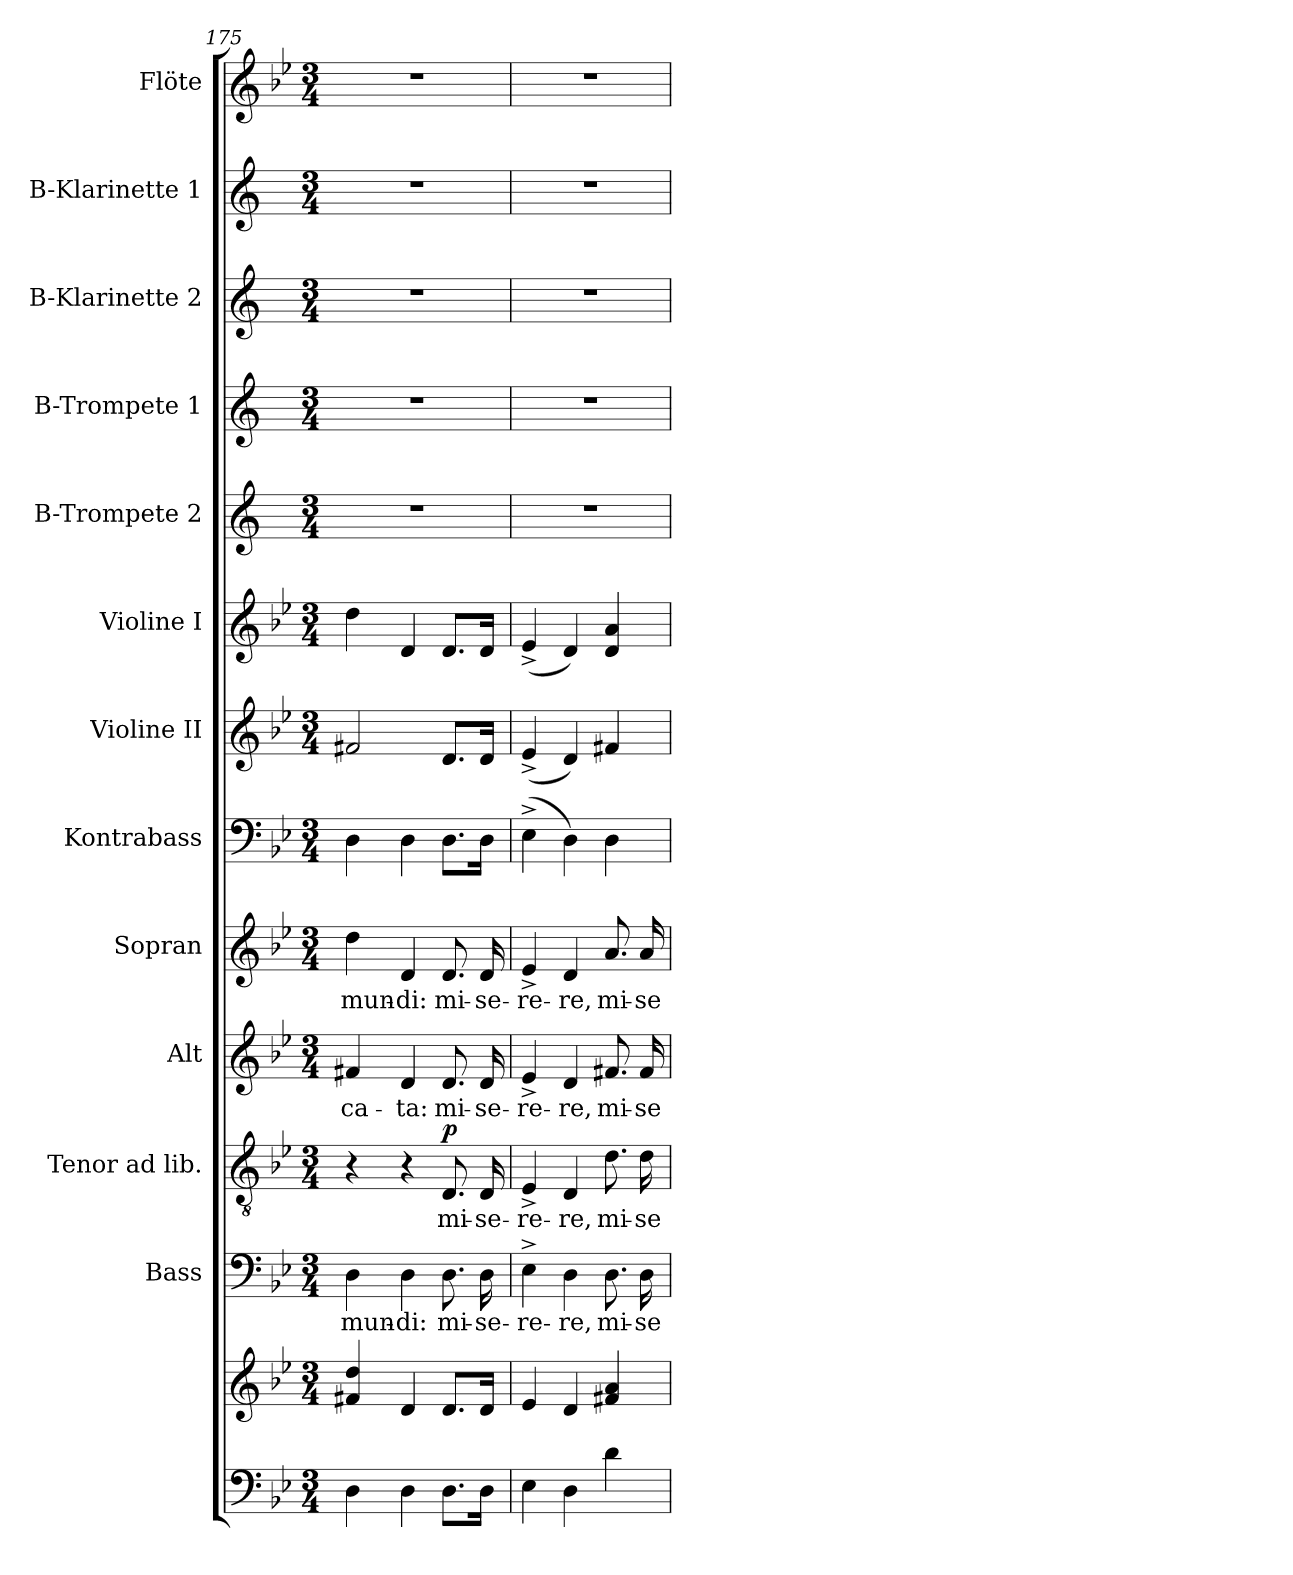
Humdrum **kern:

**kern	**kern	**kern	**text	**kern	**text	**dynam	**kern	**text	**kern	**text	**kern	**kern	**kern	**kern	**kern	**kern	**kern	**kern
*part13	*part13	*part12	*part12	*part11	*part11	*part11	*part10	*part10	*part9	*part9	*part8	*part7	*part6	*part5	*part4	*part3	*part2	*part1
*staff14	*staff13	*staff12	*staff12	*staff11	*staff11	*staff11	*staff10	*staff10	*staff9	*staff9	*staff8	*staff7	*staff6	*staff5	*staff4	*staff3	*staff2	*staff1
*	*	*I"Bass	*	*I"Tenor ad lib.	*	*	*I"Alt	*	*I"Sopran	*	*I"Kontrabass	*I"Violine II	*I"Violine I	*I"B-Trompete 2	*I"B-Trompete 1	*I"B-Klarinette 2	*I"B-Klarinette 1	*I"Flöte
*	*	*I'B.	*	*I'T.	*	*	*I'A.	*	*I'S.	*	*I'Kb.	*I'Vl. II	*I'Vl. I	*I'B Trp. 2	*I'B Trp. 1	*I'B Kl. 2	*I'B Kl. 1	*I'Fl.
*clefF4	*clefG2	*clefF4	*	*clefGv2	*	*	*clefG2	*	*clefG2	*	*clefF4	*clefG2	*clefG2	*clefG2	*clefG2	*clefG2	*clefG2	*clefG2
*	*	*	*	*	*	*	*	*	*	*	*ITrd7c12	*	*	*ITrd1c2	*ITrd1c2	*ITrd1c2	*ITrd1c2	*
*k[b-e-]	*k[b-e-]	*k[b-e-]	*	*k[b-e-]	*	*	*k[b-e-]	*	*k[b-e-]	*	*k[b-e-]	*k[b-e-]	*k[b-e-]	*k[b-e-]	*k[b-e-]	*k[b-e-]	*k[b-e-]	*k[b-e-]
*B-:	*B-:	*B-:	*	*B-:	*	*	*B-:	*	*B-:	*	*B-:	*B-:	*B-:	*B-:	*B-:	*B-:	*B-:	*B-:
*M3/4	*M3/4	*M3/4	*	*M3/4	*	*	*M3/4	*	*M3/4	*	*M3/4	*M3/4	*M3/4	*M3/4	*M3/4	*M3/4	*M3/4	*M3/4
=175	=175	=175	=175	=175	=175	=175	=175	=175	=175	=175	=175	=175	=175	=175	=175	=175	=175	=175
!	!	!	!LO:LY:b	!	!	!	!	!LO:LY:b	!	!LO:LY:b	!	!	!	!	!	!	!	!
4D\	4f#X/ 4dd/	4D\	mun-	4r	.	.	4f#X/	-ca-	4dd\	mun-	4DD\	2f#X/	4dd\	2.r	2.r	2.r	2.r	2.r
!	!	!	!LO:LY:b	!	!	!	!	!LO:LY:b	!	!LO:LY:b	!	!	!	!	!	!	!	!
4D\	4d/	4D\	-di:	4r	.	.	4d/	-ta:	4d/	-di:	4DD\	.	4d/	.	.	.	.	.
!	!	!	!LO:LY:b	!	!LO:LY:b	!LO:DY:a	!	!LO:LY:b	!	!LO:LY:b	!	!	!	!	!	!	!	!
8.D\L	8.d/L	8.D\	mi-	8.D/	mi-	p	8.d/	mi-	8.d/	mi-	8.DD\L	8.d/L	8.d/L	.	.	.	.	.
!	!	!	!LO:LY:b	!	!LO:LY:b	!	!	!LO:LY:b	!	!LO:LY:b	!	!	!	!	!	!	!	!
16D\Jk	16d/Jk	16D\	-se-	16D/	-se-	.	16d/	-se-	16d/	-se-	16DD\Jk	16d/Jk	16d/Jk	.	.	.	.	.
=176	=176	=176	=176	=176	=176	=176	=176	=176	=176	=176	=176	=176	=176	=176	=176	=176	=176	=176
!	!	!	!LO:LY:b	!	!LO:LY:b	!	!	!LO:LY:b	!	!LO:LY:b	!	!	!	!	!	!	!	!
4E-\	4e-/	4E-^>\	-re-	4E-^>/	-re-	.	4e-^>/	-re-	4e-^>/	-re-	(>4EE-^>\	(<4e-^</	(<4e-^</	2.r	2.r	2.r	2.r	2.r
!	!	!	!LO:LY:b	!	!LO:LY:b	!	!	!LO:LY:b	!	!LO:LY:b	!	!	!	!	!	!	!	!
4D\	4d/	4D\	-re,	4D/	-re,	.	4d/	-re,	4d/	-re,	4DD\)	4d/)	4d/)	.	.	.	.	.
!	!	!	!LO:LY:b	!	!LO:LY:b	!	!	!LO:LY:b	!	!LO:LY:b	!	!	!	!	!	!	!	!
4d\	4f#X/ 4a/	8.D\	mi-	8.d\	mi-	.	8.f#X/	mi-	8.a/	mi-	4DD\	4f#X/	4d/ 4a/	.	.	.	.	.
!	!	!	!LO:LY:b	!	!LO:LY:b	!	!	!LO:LY:b	!	!LO:LY:b	!	!	!	!	!	!	!	!
.	.	16D\	-se-	16d\	-se-	.	16f#/	-se-	16a/	-se-	.	.	.	.	.	.	.	.
=	=	=	=	=	=	=	=	=	=	=	=	=	=	=	=	=	=	=
*-	*-	*-	*-	*-	*-	*-	*-	*-	*-	*-	*-	*-	*-	*-	*-	*-	*-	*-
